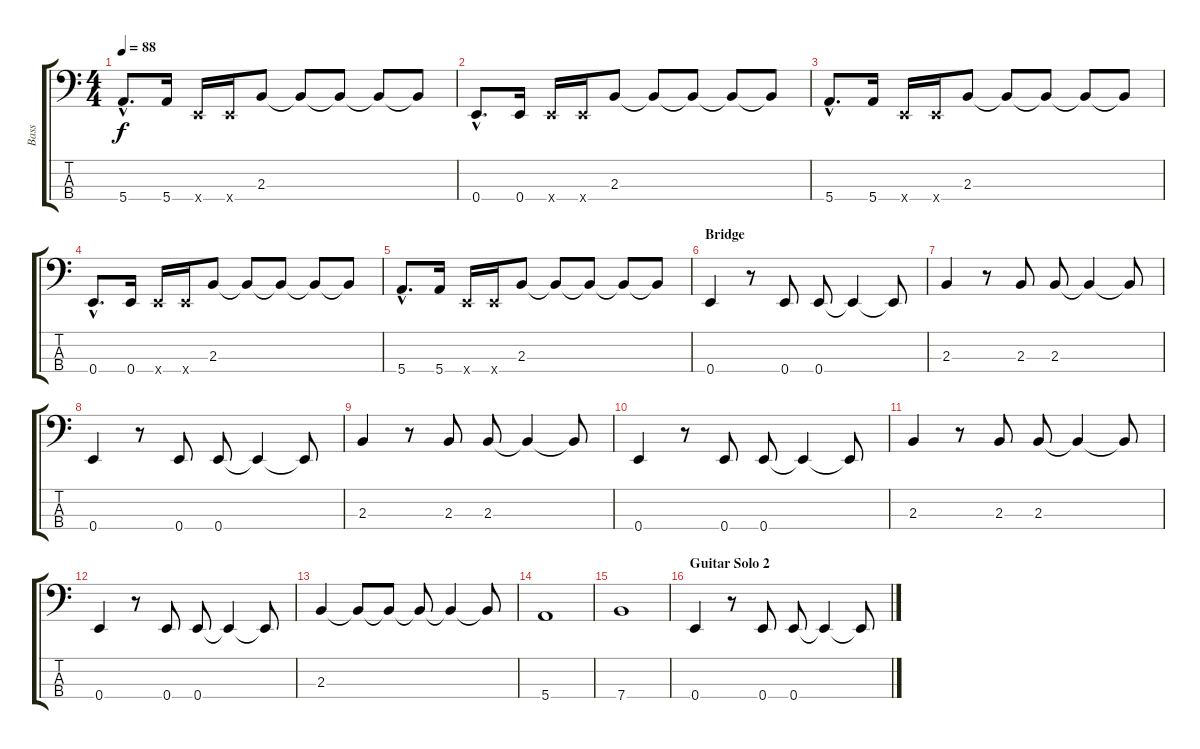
\track ("Bass" "Bass") {instrument electricbassfinger}
\staff {score tabs}
\tuning (G2 D2 A1 E1) {hide}
\ts (4 4)
\tempo 88
\clef f4
\ks c
5.4{hac}.8{d dy f} 5.4.16 0.4{x}.16 0.4{x}.16 2.3.8 2.3{t}.8 2.3{t}.8 2.3{t}.8 2.3{t}.8 |
0.4{hac}.8{d} 0.4.16 0.4{x}.16 0.4{x}.16 2.3.8 2.3{t}.8 2.3{t}.8 2.3{t}.8 2.3{t}.8 |
5.4{hac}.8{d} 5.4.16 0.4{x}.16 0.4{x}.16 2.3.8 2.3{t}.8 2.3{t}.8 2.3{t}.8 2.3{t}.8 |
0.4{hac}.8{d} 0.4.16 0.4{x}.16 0.4{x}.16 2.3.8 2.3{t}.8 2.3{t}.8 2.3{t}.8 2.3{t}.8 |
5.4{hac}.8{d} 5.4.16 0.4{x}.16 0.4{x}.16 2.3.8 2.3{t}.8 2.3{t}.8 2.3{t}.8 2.3{t}.8 |
\section ("" "Bridge")
0.4.4 r.8 0.4.8 0.4.8 0.4{t}.4 0.4{t}.8 |
2.3.4 r.8 2.3.8 2.3.8 2.3{t}.4 2.3{t}.8 |
0.4.4 r.8 0.4.8 0.4.8 0.4{t}.4 0.4{t}.8 |
2.3.4 r.8 2.3.8 2.3.8 2.3{t}.4 2.3{t}.8 |
0.4.4 r.8 0.4.8 0.4.8 0.4{t}.4 0.4{t}.8 |
2.3.4 r.8 2.3.8 2.3.8 2.3{t}.4 2.3{t}.8 |
0.4.4 r.8 0.4.8 0.4.8 0.4{t}.4 0.4{t}.8 |
2.3.4 2.3{t}.8 2.3{t}.8 2.3{t}.8 2.3{t}.4 2.3{t}.8 |
5.4.1 |
7.4.1 |
\section ("" "Guitar Solo 2")
0.4.4 r.8 0.4.8 0.4.8 0.4{t}.4 0.4{t}.8
